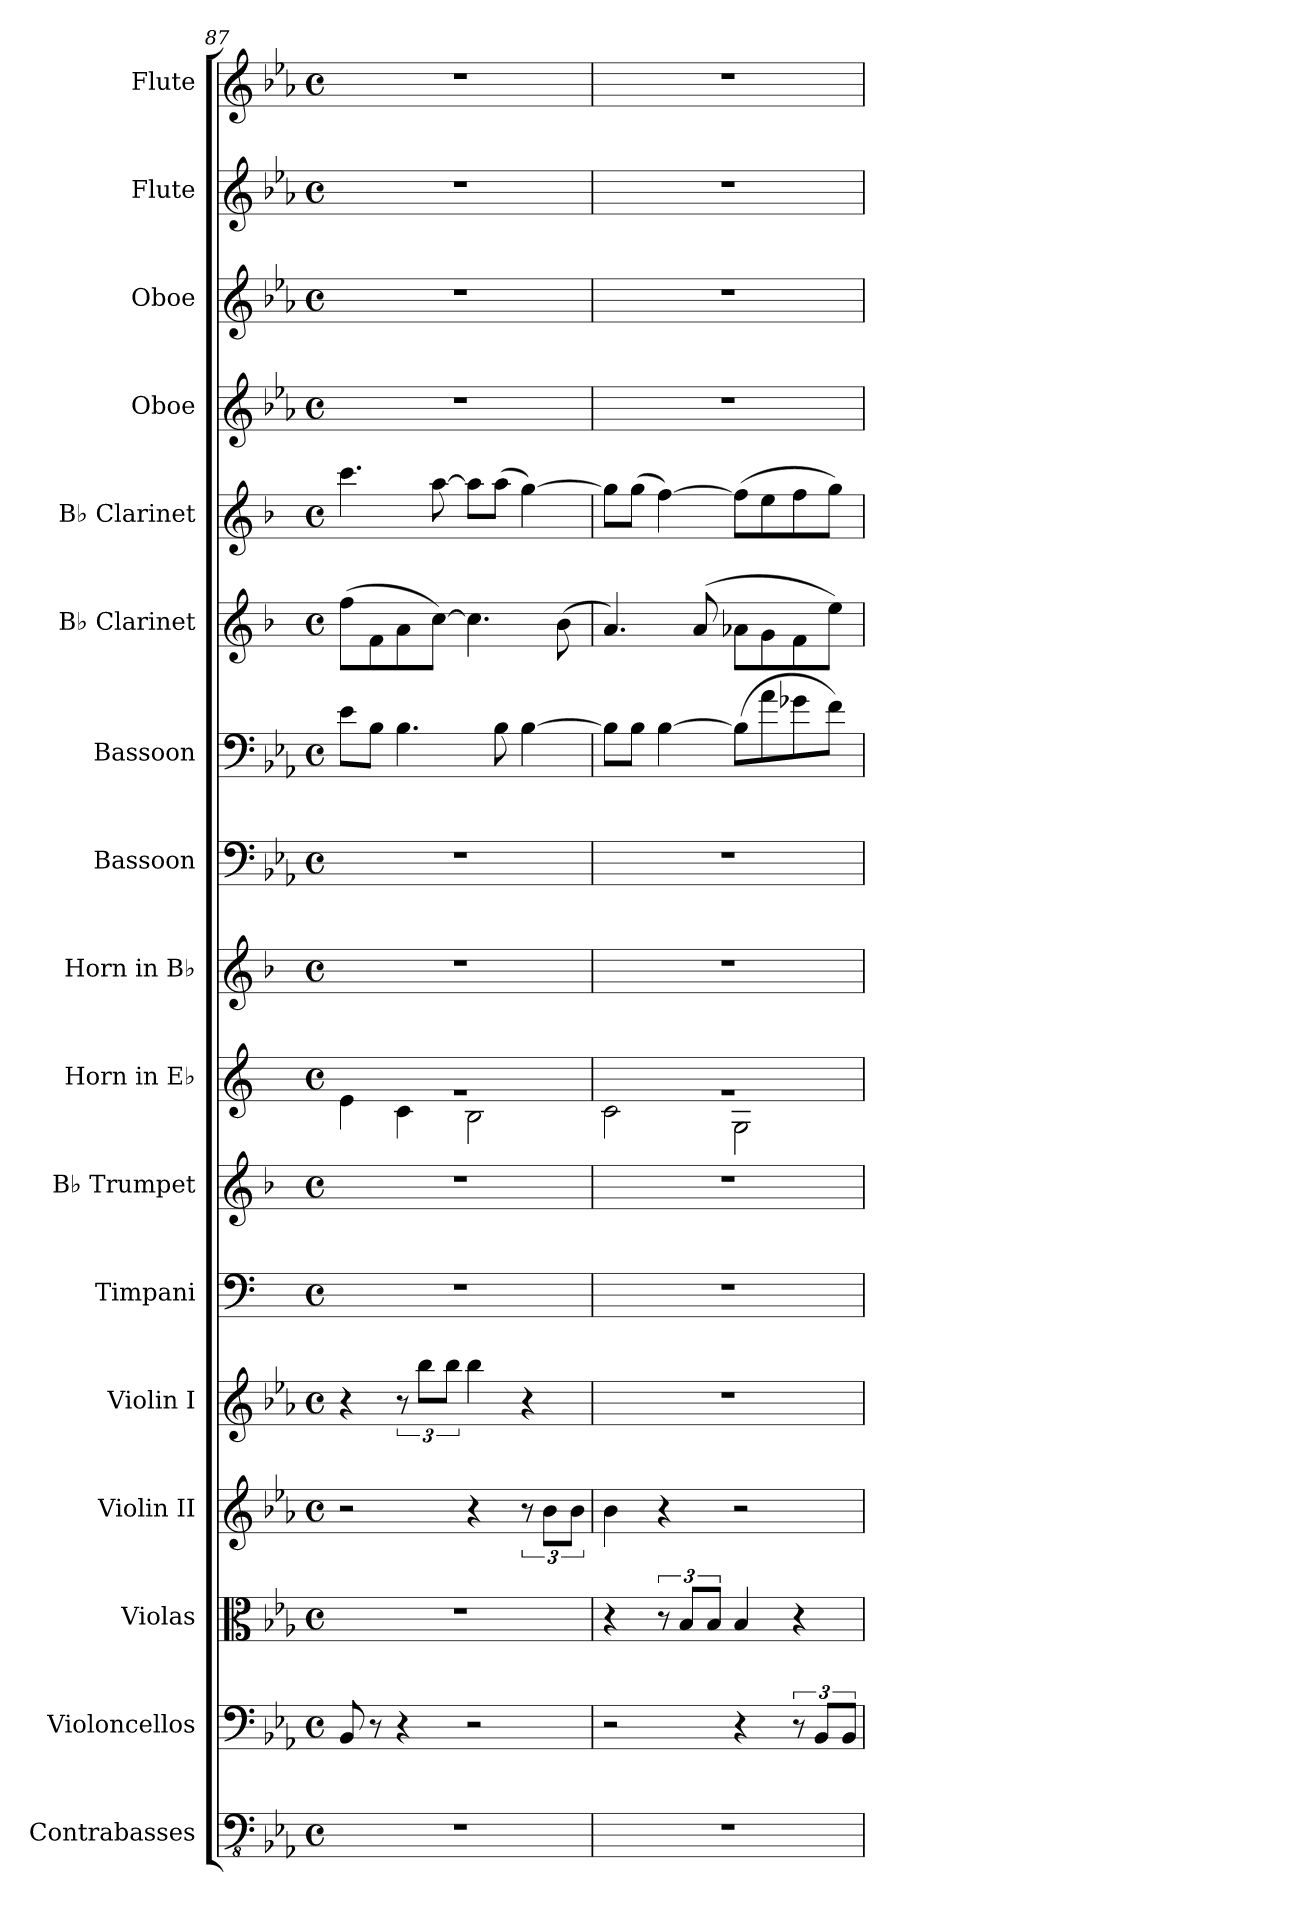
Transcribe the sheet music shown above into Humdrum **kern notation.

**kern	**kern	**kern	**kern	**kern	**kern	**kern	**kern	**kern	**kern	**kern	**kern	**kern	**kern	**kern	**kern	**kern
*part17	*part16	*part15	*part14	*part13	*part12	*part11	*part10	*part9	*part8	*part7	*part6	*part5	*part4	*part3	*part2	*part1
*staff17	*staff16	*staff15	*staff14	*staff13	*staff12	*staff11	*staff10	*staff9	*staff8	*staff7	*staff6	*staff5	*staff4	*staff3	*staff2	*staff1
*I"Contrabasses	*I"Violoncellos	*I"Violas	*I"Violin II	*I"Violin I	*I"Timpani	*I"B♭ Trumpet	*I"Horn in E♭	*I"Horn in B♭	*I"Bassoon	*I"Bassoon	*I"B♭ Clarinet	*I"B♭ Clarinet	*I"Oboe	*I"Oboe	*I"Flute	*I"Flute
*I'Cbs.	*I'Vcs.	*I'Vlas.	*I'Vln II.	*I'Vln I.	*I'Timp.	*I'B♭ Tpt.	*	*	*I'Bsn.	*I'Bsn.	*I'B♭ Cl.	*I'B♭ Cl.	*I'Ob.	*I'Ob.	*I'Fl.	*I'Fl.
*clefFv4	*clefF4	*clefC3	*clefG2	*clefG2	*clefF4	*clefG2	*clefG2	*clefG2	*clefF4	*clefF4	*clefG2	*clefG2	*clefG2	*clefG2	*clefG2	*clefG2
*	*	*	*	*	*	*ITrd1c2	*ITrd5c9	*ITrd1c2	*	*	*ITrd1c2	*ITrd1c2	*	*	*	*
*k[b-e-a-]	*k[b-e-a-]	*k[b-e-a-]	*k[b-e-a-]	*k[b-e-a-]	*k[]	*k[b-e-a-]	*k[b-e-a-]	*k[b-e-a-]	*k[b-e-a-]	*k[b-e-a-]	*k[b-e-a-]	*k[b-e-a-]	*k[b-e-a-]	*k[b-e-a-]	*k[b-e-a-]	*k[b-e-a-]
*M4/4	*M4/4	*M4/4	*M4/4	*M4/4	*M4/4	*M4/4	*M4/4	*M4/4	*M4/4	*M4/4	*M4/4	*M4/4	*M4/4	*M4/4	*M4/4	*M4/4
*met(c)	*met(c)	*met(c)	*met(c)	*met(c)	*met(c)	*met(c)	*met(c)	*met(c)	*met(c)	*met(c)	*met(c)	*met(c)	*met(c)	*met(c)	*met(c)	*met(c)
=87	=87	=87	=87	=87	=87	=87	=87	=87	=87	=87	=87	=87	=87	=87	=87	=87
*	*	*	*	*	*	*	*^	*	*	*	*	*	*	*	*	*
1r	8BB-/	1r	2r	4r	1r	1r	1rg	4G\	1r	1r	8e-\L	(8ee-\L	4.bb-\	1r	1r	1r	1r
.	8r	.	.	.	.	.	.	.	.	.	8B-\J	8e-\	.	.	.	.	.
.	4r	.	.	12r	.	.	.	4E-\	.	.	4.B-\	8g\	.	.	.	.	.
.	.	.	.	12bb-\L	.	.	.	.	.	.	.	.	.	.	.	.	.
.	.	.	.	.	.	.	.	.	.	.	.	[8b-\J)	[8gg\	.	.	.	.
.	.	.	.	12bb-\J	.	.	.	.	.	.	.	.	.	.	.	.	.
.	2r	.	4r	4bb-\	.	.	.	2D\	.	.	.	4.b-\]	8gg\L]	.	.	.	.
.	.	.	.	.	.	.	.	.	.	.	8B-\	.	(8gg\J	.	.	.	.
.	.	.	12r	4r	.	.	.	.	.	.	[4B-\	.	[4ff\)	.	.	.	.
.	.	.	12b-\L	.	.	.	.	.	.	.	.	.	.	.	.	.	.
.	.	.	.	.	.	.	.	.	.	.	.	(8a-\	.	.	.	.	.
.	.	.	12b-\J	.	.	.	.	.	.	.	.	.	.	.	.	.	.
!!LO:PB:g=z
=88	=88	=88	=88	=88	=88	=88	=88	=88	=88	=88	=88	=88	=88	=88	=88	=88	=88
1r	2r	4r	4b-\	1r	1r	1r	1rg	2E-\	1r	1r	8B-\L]	4.g/)	8ff\L]	1r	1r	1r	1r
.	.	.	.	.	.	.	.	.	.	.	8B-\J	.	(8ff\J	.	.	.	.
.	.	12r	4r	.	.	.	.	.	.	.	[4B-\	.	[4ee-\)	.	.	.	.
.	.	12B-/L	.	.	.	.	.	.	.	.	.	.	.	.	.	.	.
.	.	.	.	.	.	.	.	.	.	.	.	(8g/	.	.	.	.	.
.	.	12B-/J	.	.	.	.	.	.	.	.	.	.	.	.	.	.	.
.	4r	4B-/	2r	.	.	.	.	2BB-\	.	.	(8B-\L]	8g-X\L	(8ee-\L]	.	.	.	.
.	.	.	.	.	.	.	.	.	.	.	8a-\	8f\	8dd\	.	.	.	.
.	12r	4r	.	.	.	.	.	.	.	.	8g-X\	8e-\	8ee-\	.	.	.	.
.	12BB-/L	.	.	.	.	.	.	.	.	.	.	.	.	.	.	.	.
.	.	.	.	.	.	.	.	.	.	.	8f\J)	8dd\J)	8ff\J)	.	.	.	.
.	12BB-/J	.	.	.	.	.	.	.	.	.	.	.	.	.	.	.	.
*	*	*	*	*	*	*	*v	*v	*	*	*	*	*	*	*	*	*
=	=	=	=	=	=	=	=	=	=	=	=	=	=	=	=	=
*-	*-	*-	*-	*-	*-	*-	*-	*-	*-	*-	*-	*-	*-	*-	*-	*-
